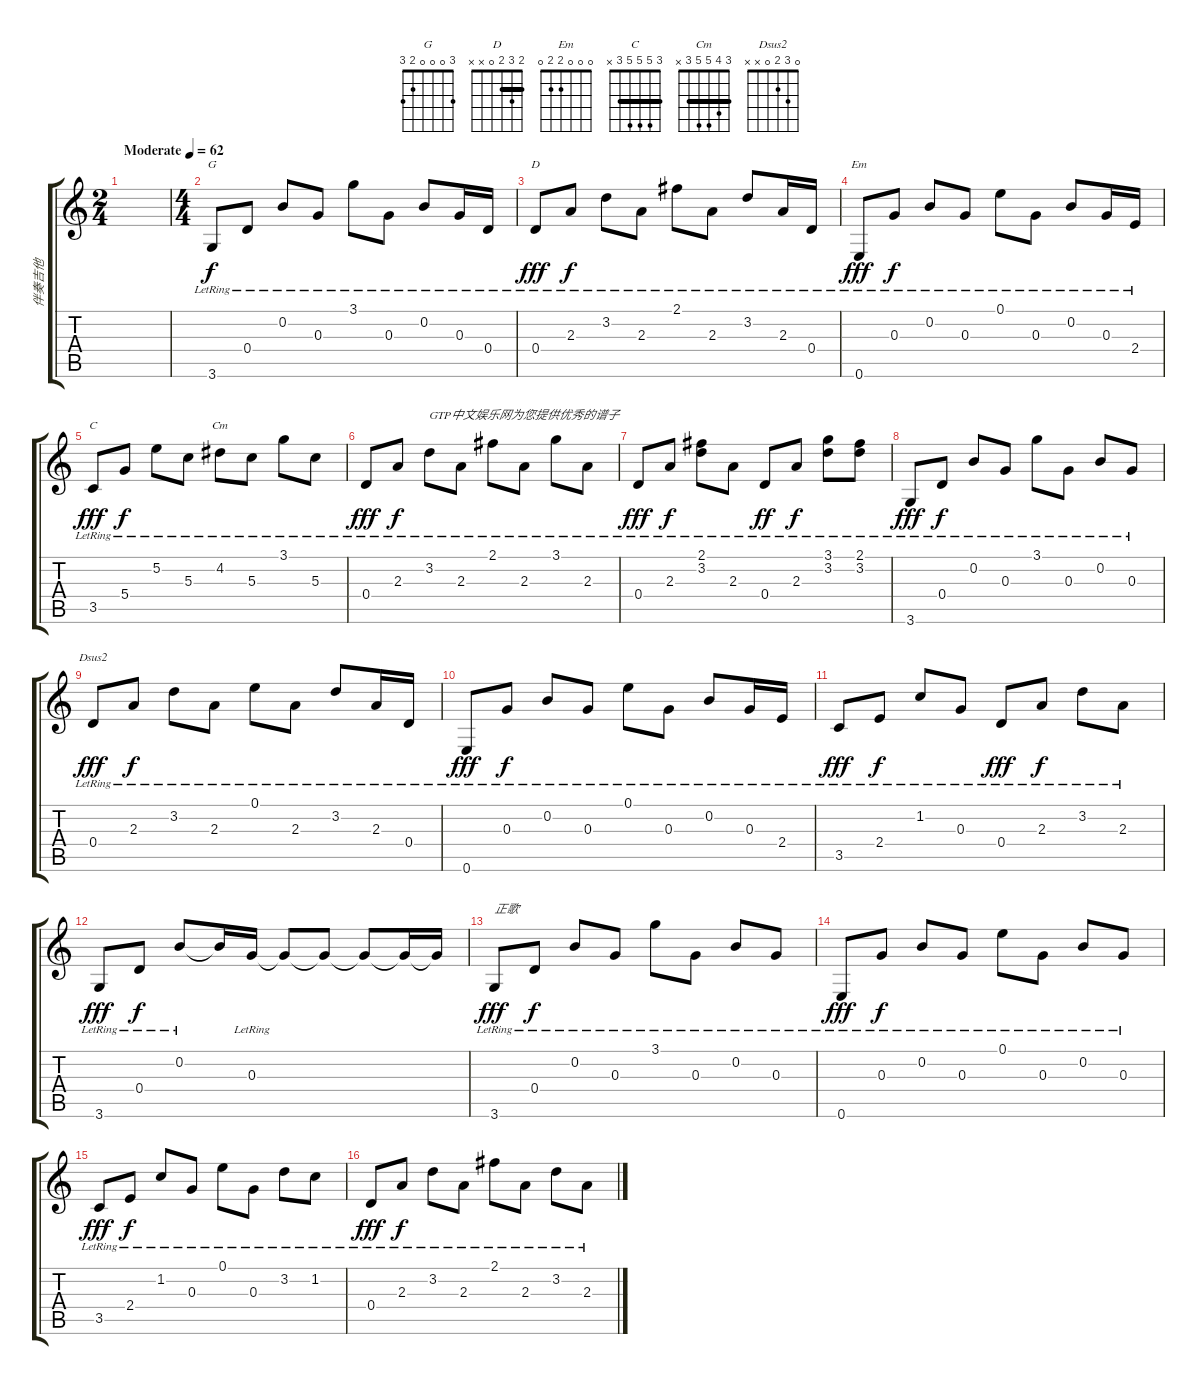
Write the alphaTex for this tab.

\track ("伴奏吉他" "伴奏吉他") {instrument electricguitarjazz}
\staff {score tabs}
\tuning (E4 B3 G3 D3 A2 E2) {hide}
\chord ("G" 3 0 0 0 2 3)
\chord ("D" 2 3 2 0 x x) {barre 2}
\chord ("Em" 0 0 0 2 2 0)
\chord ("C" 3 5 5 5 3 x) {barre 3}
\chord ("Cm" 3 4 5 5 3 x) {barre 3}
\chord ("Dsus2" 0 3 2 0 x x)
\ts (2 4)
\tempo (62 "Moderate")
\clef g2
\ks c
|
\ts (4 4)
3.6{lr}.8{ch "G"} 0.4{lr}.8{dy f} 0.2{lr}.8 0.3{lr}.8 3.1{lr}.8 0.3{lr}.8 0.2{lr}.8 0.3{lr}.16 0.4{lr}.16 |
0.4{lr}.8{ch "D" dy fff} 2.3{lr}.8{dy f} 3.2{lr}.8 2.3{lr}.8 2.1{lr}.8 2.3{lr}.8 3.2{lr}.8 2.3{lr}.16 0.4{lr}.16 |
0.6{lr}.8{ch "Em" dy fff} 0.3{lr}.8{dy f} 0.2{lr}.8 0.3{lr}.8 0.1{lr}.8 0.3{lr}.8 0.2{lr}.8 0.3{lr}.16 2.4{lr}.16 |
3.5{lr}.8{ch "C" dy fff} 5.4{lr}.8{dy f} 5.2{lr}.8 5.3{lr}.8 4.2{lr}.8{ch "Cm"} 5.3{lr}.8 3.1{lr}.8 5.3{lr}.8 |
0.4{lr}.8{dy fff} 2.3{lr}.8{dy f} 3.2{lr}.8{txt "GTP中文娱乐网为您提供优秀的谱子"} 2.3{lr}.8 2.1{lr}.8 2.3{lr}.8 3.1{lr}.8 2.3{lr}.8 |
0.4{lr}.8{dy fff} 2.3{lr}.8{dy f} (2.1{lr} 3.2{lr}).8 2.3{lr}.8 0.4{lr}.8{dy ff} 2.3{lr}.8{dy f} (3.1{lr} 3.2{lr}).8 (2.1{lr} 3.2{lr}).8 |
3.6{lr}.8{dy fff} 0.4{lr}.8{dy f} 0.2{lr}.8 0.3{lr}.8 3.1{lr}.8 0.3{lr}.8 0.2{lr}.8 0.3{lr}.8 |
0.4{lr}.8{ch "Dsus2" dy fff} 2.3{lr}.8{dy f} 3.2{lr}.8 2.3{lr}.8 0.1{lr}.8 2.3{lr}.8 3.2{lr}.8 2.3{lr}.16 0.4{lr}.16 |
0.6{lr}.8{dy fff} 0.3{lr}.8{dy f} 0.2{lr}.8 0.3{lr}.8 0.1{lr}.8 0.3{lr}.8 0.2{lr}.8 0.3{lr}.16 2.4{lr}.16 |
3.5{lr}.8{dy fff} 2.4{lr}.8{dy f} 1.2{lr}.8 0.3{lr}.8 0.4{lr}.8{dy fff} 2.3{lr}.8{dy f} 3.2{lr}.8 2.3{lr}.8 |
3.6{lr}.8{dy fff} 0.4{lr}.8{dy f} 0.2{lr}.8 0.2{t}.16 0.3{lr}.16 0.3{t}.8 0.3{t}.8 0.3{t}.8 0.3{t}.16 0.3{t}.16 |
3.6{lr}.8{txt "正歌" dy fff} 0.4{lr}.8{dy f} 0.2{lr}.8 0.3{lr}.8 3.1{lr}.8 0.3{lr}.8 0.2{lr}.8 0.3{lr}.8 |
0.6{lr}.8{dy fff} 0.3{lr}.8{dy f} 0.2{lr}.8 0.3{lr}.8 0.1{lr}.8 0.3{lr}.8 0.2{lr}.8 0.3{lr}.8 |
3.5{lr}.8{dy fff} 2.4{lr}.8{dy f} 1.2{lr}.8 0.3{lr}.8 0.1{lr}.8 0.3{lr}.8 3.2{lr}.8 1.2{lr}.8 |
0.4{lr}.8{dy fff} 2.3{lr}.8{dy f} 3.2{lr}.8 2.3{lr}.8 2.1{lr}.8 2.3{lr}.8 3.2{lr}.8 2.3{lr}.8
